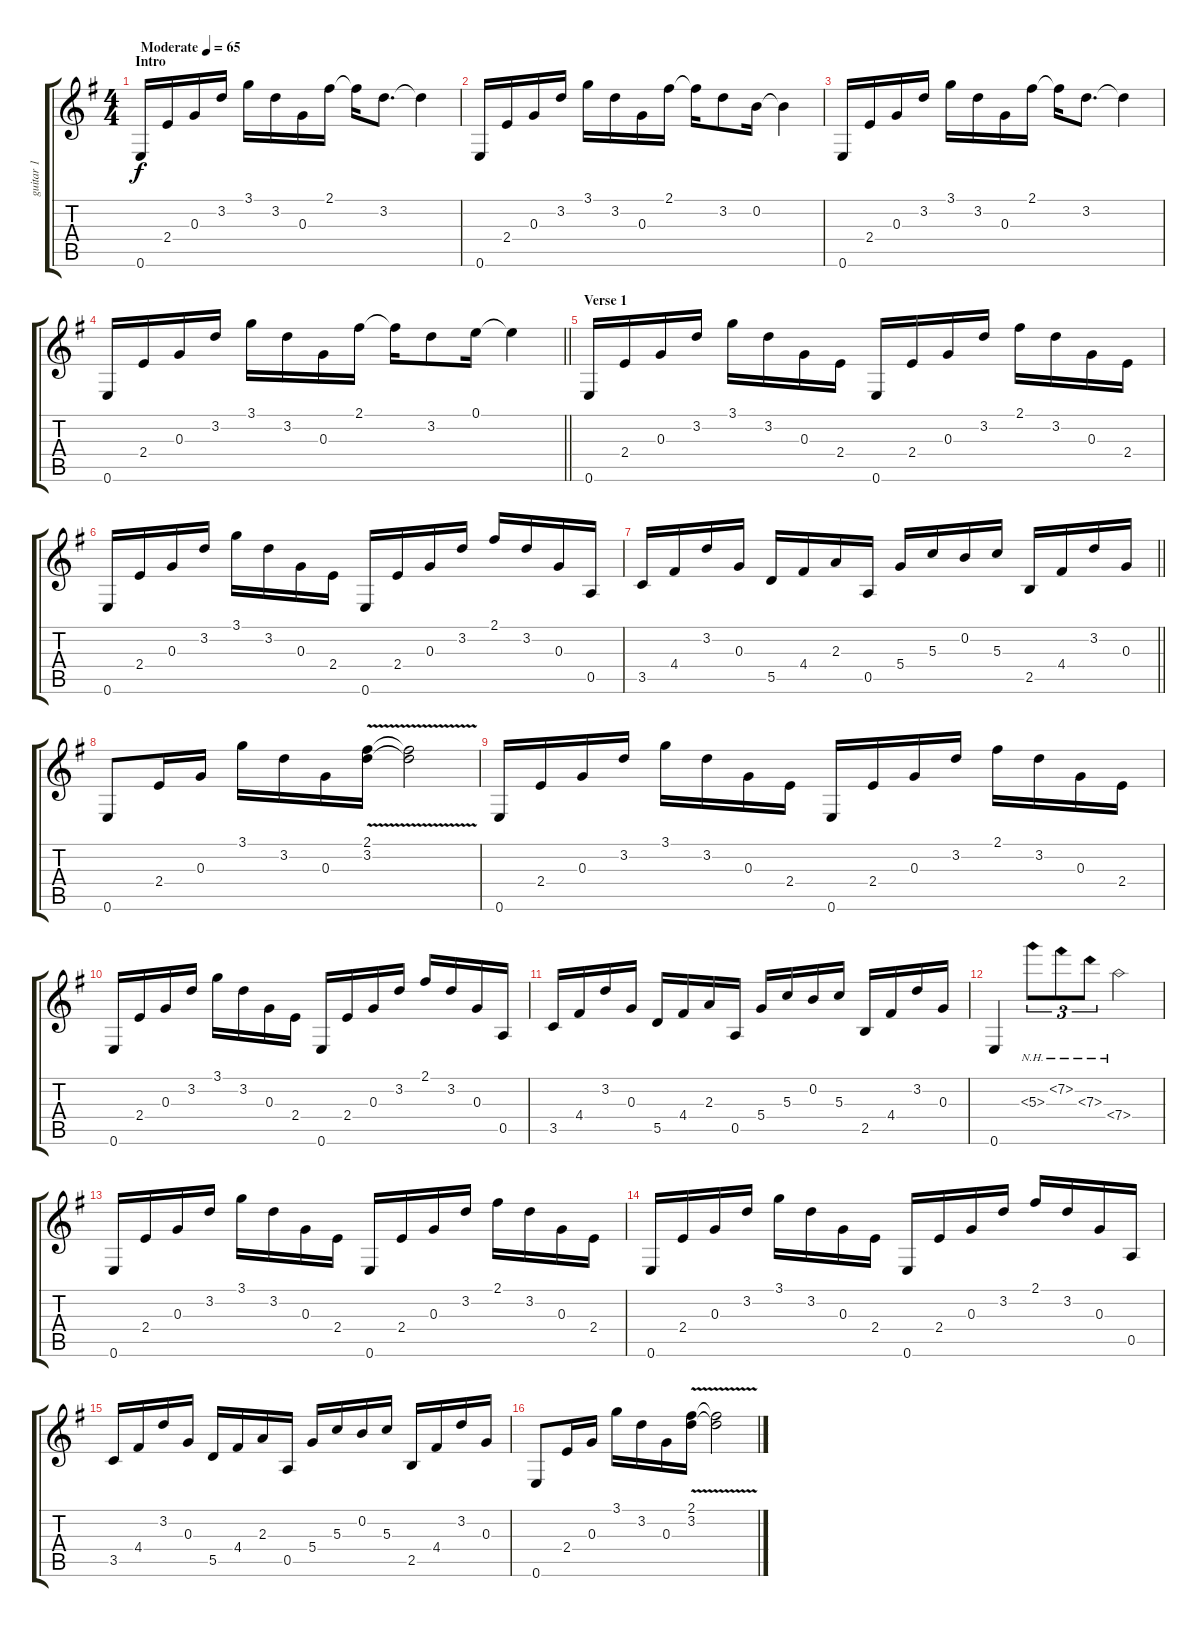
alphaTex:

\track ("guitar 1" "guitar 1") {instrument electricguitarclean}
\staff {score tabs}
\tuning (E4 B3 G3 D3 A2 E2) {hide}
\ts (4 4)
\section ("" "Intro")
\tempo (65 "Moderate")
\clef g2
\ks g
0.6.16{dy f instrument electricguitarclean} 2.4.16 0.3.16 3.2.16 3.1.16 3.2.16 0.3.16 2.1.16 2.1{t}.16 3.2.8{d} 3.2{t}.4 |
0.6.16 2.4.16 0.3.16 3.2.16 3.1.16 3.2.16 0.3.16 2.1.16 2.1{t}.16 3.2.8 0.2.16 0.2{t}.4 |
0.6.16 2.4.16 0.3.16 3.2.16 3.1.16 3.2.16 0.3.16 2.1.16 2.1{t}.16 3.2.8{d} 3.2{t}.4 |
\barLineRight lightlight
0.6.16 2.4.16 0.3.16 3.2.16 3.1.16 3.2.16 0.3.16 2.1.16 2.1{t}.16 3.2.8 0.1.16 0.1{t}.4 |
\section ("" "Verse 1")
0.6.16 2.4.16 0.3.16 3.2.16 3.1.16 3.2.16 0.3.16 2.4.16 0.6.16 2.4.16 0.3.16 3.2.16 2.1.16 3.2.16 0.3.16 2.4.16 |
0.6.16 2.4.16 0.3.16 3.2.16 3.1.16 3.2.16 0.3.16 2.4.16 0.6.16 2.4.16 0.3.16 3.2.16 2.1.16 3.2.16 0.3.16 0.5.16 |
\barLineRight lightlight
3.5.16 4.4.16 3.2.16 0.3.16 5.5.16 4.4.16 2.3.16 0.5.16 5.4.16 5.3.16 0.2.16 5.3.16 2.5.16 4.4.16 3.2.16 0.3.16 |
0.6.8 2.4.16 0.3.16 3.1.16 3.2.16 0.3.16 (2.1{v} 3.2).16 (2.1{t} 3.2{t}).2 |
0.6.16 2.4.16 0.3.16 3.2.16 3.1.16 3.2.16 0.3.16 2.4.16 0.6.16 2.4.16 0.3.16 3.2.16 2.1.16 3.2.16 0.3.16 2.4.16 |
0.6.16 2.4.16 0.3.16 3.2.16 3.1.16 3.2.16 0.3.16 2.4.16 0.6.16 2.4.16 0.3.16 3.2.16 2.1.16 3.2.16 0.3.16 0.5.16 |
3.5.16 4.4.16 3.2.16 0.3.16 5.5.16 4.4.16 2.3.16 0.5.16 5.4.16 5.3.16 0.2.16 5.3.16 2.5.16 4.4.16 3.2.16 0.3.16 |
0.6.4 5.3{nh}.8{tu (3 2)} 7.2{nh}.8{tu (3 2)} 7.3{nh}.8{tu (3 2)} 7.4{nh}.2 |
0.6.16 2.4.16 0.3.16 3.2.16 3.1.16 3.2.16 0.3.16 2.4.16 0.6.16 2.4.16 0.3.16 3.2.16 2.1.16 3.2.16 0.3.16 2.4.16 |
0.6.16 2.4.16 0.3.16 3.2.16 3.1.16 3.2.16 0.3.16 2.4.16 0.6.16 2.4.16 0.3.16 3.2.16 2.1.16 3.2.16 0.3.16 0.5.16 |
3.5.16 4.4.16 3.2.16 0.3.16 5.5.16 4.4.16 2.3.16 0.5.16 5.4.16 5.3.16 0.2.16 5.3.16 2.5.16 4.4.16 3.2.16 0.3.16 |
0.6.8 2.4.16 0.3.16 3.1.16 3.2.16 0.3.16 (2.1{v} 3.2).16 (2.1{t} 3.2{t}).2
